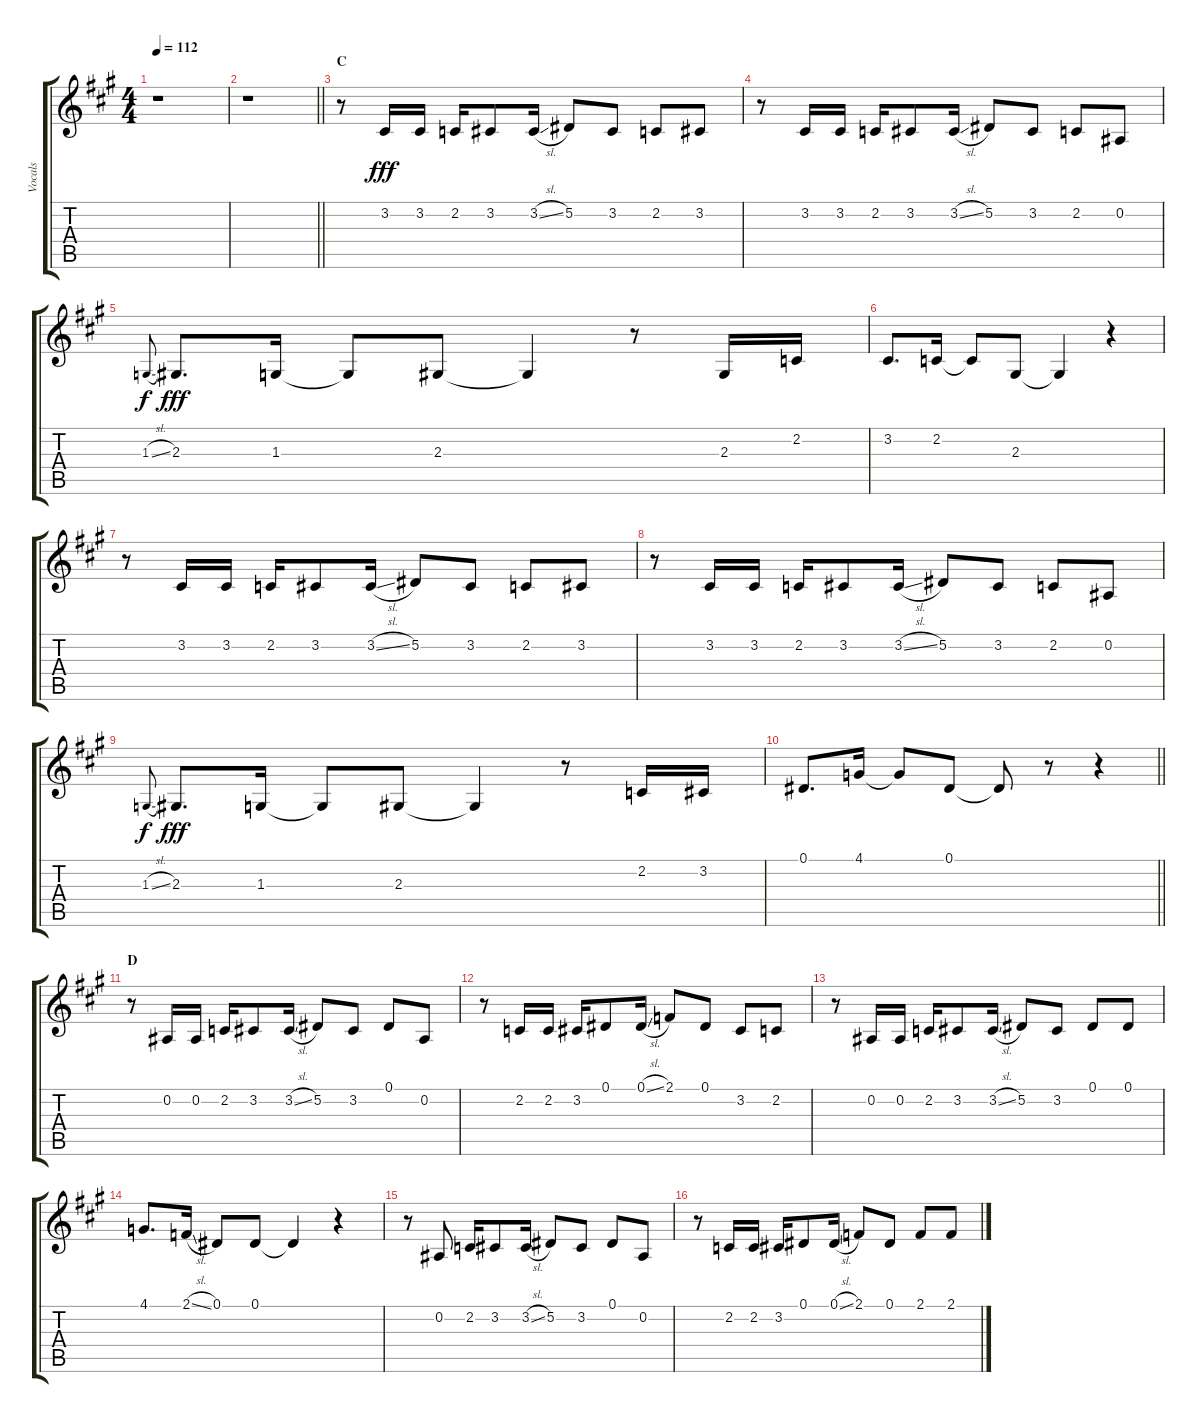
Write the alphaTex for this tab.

\track ("Vocals" "Vocals") {instrument voiceoohs}
\staff {score tabs}
\tuning (Eb4 Bb3 Gb3 Db3 Ab2 Eb2) {hide}
\ts (4 4)
\tempo 112
\clef g2
\ks a
r.1{dy fff} |
\barLineRight lightlight
r.1 |
\section ("" "C")
r.8 3.2.16 3.2.16 2.2.16 3.2.8 3.2{sl}.16 5.2.8 3.2.8 2.2.8 3.2.8 |
r.8 3.2.16 3.2.16 2.2.16 3.2.8 3.2{sl}.16 5.2.8 3.2.8 2.2.8 0.2.8 |
1.3{sl}.8{gr onbeat dy f} 2.3.8{d dy fff} 1.3.16 1.3{t}.8 2.3.8 2.3{t}.4 r.8 2.3.16 2.2.16 |
3.2.8{d} 2.2.16 2.2{t}.8 2.3.8 2.3{t}.4 r.4 |
r.8 3.2.16 3.2.16 2.2.16 3.2.8 3.2{sl}.16 5.2.8 3.2.8 2.2.8 3.2.8 |
r.8 3.2.16 3.2.16 2.2.16 3.2.8 3.2{sl}.16 5.2.8 3.2.8 2.2.8 0.2.8 |
1.3{sl}.8{gr onbeat dy f} 2.3.8{d dy fff} 1.3.16 1.3{t}.8 2.3.8 2.3{t}.4 r.8 2.2.16 3.2.16 |
\barLineRight lightlight
0.1.8{d} 4.1.16 4.1{t}.8 0.1.8 0.1{t}.8 r.8 r.4 |
\section ("" "D")
r.8 0.2.16 0.2.16 2.2.16 3.2.8 3.2{sl}.16 5.2.8 3.2.8 0.1.8 0.2.8 |
r.8 2.2.16 2.2.16 3.2.16 0.1.8 0.1{sl}.16 2.1.8 0.1.8 3.2.8 2.2.8 |
r.8 0.2.16 0.2.16 2.2.16 3.2.8 3.2{sl}.16 5.2.8 3.2.8 0.1.8 0.1.8 |
4.1.8{d} 2.1{sl}.16 0.1.8 0.1.8 0.1{t}.4 r.4 |
r.8 0.2.8 2.2.16 3.2.8 3.2{sl}.16 5.2.8 3.2.8 0.1.8 0.2.8 |
r.8 2.2.16 2.2.16 3.2.16 0.1.8 0.1{sl}.16 2.1.8 0.1.8 2.1.8 2.1.8
